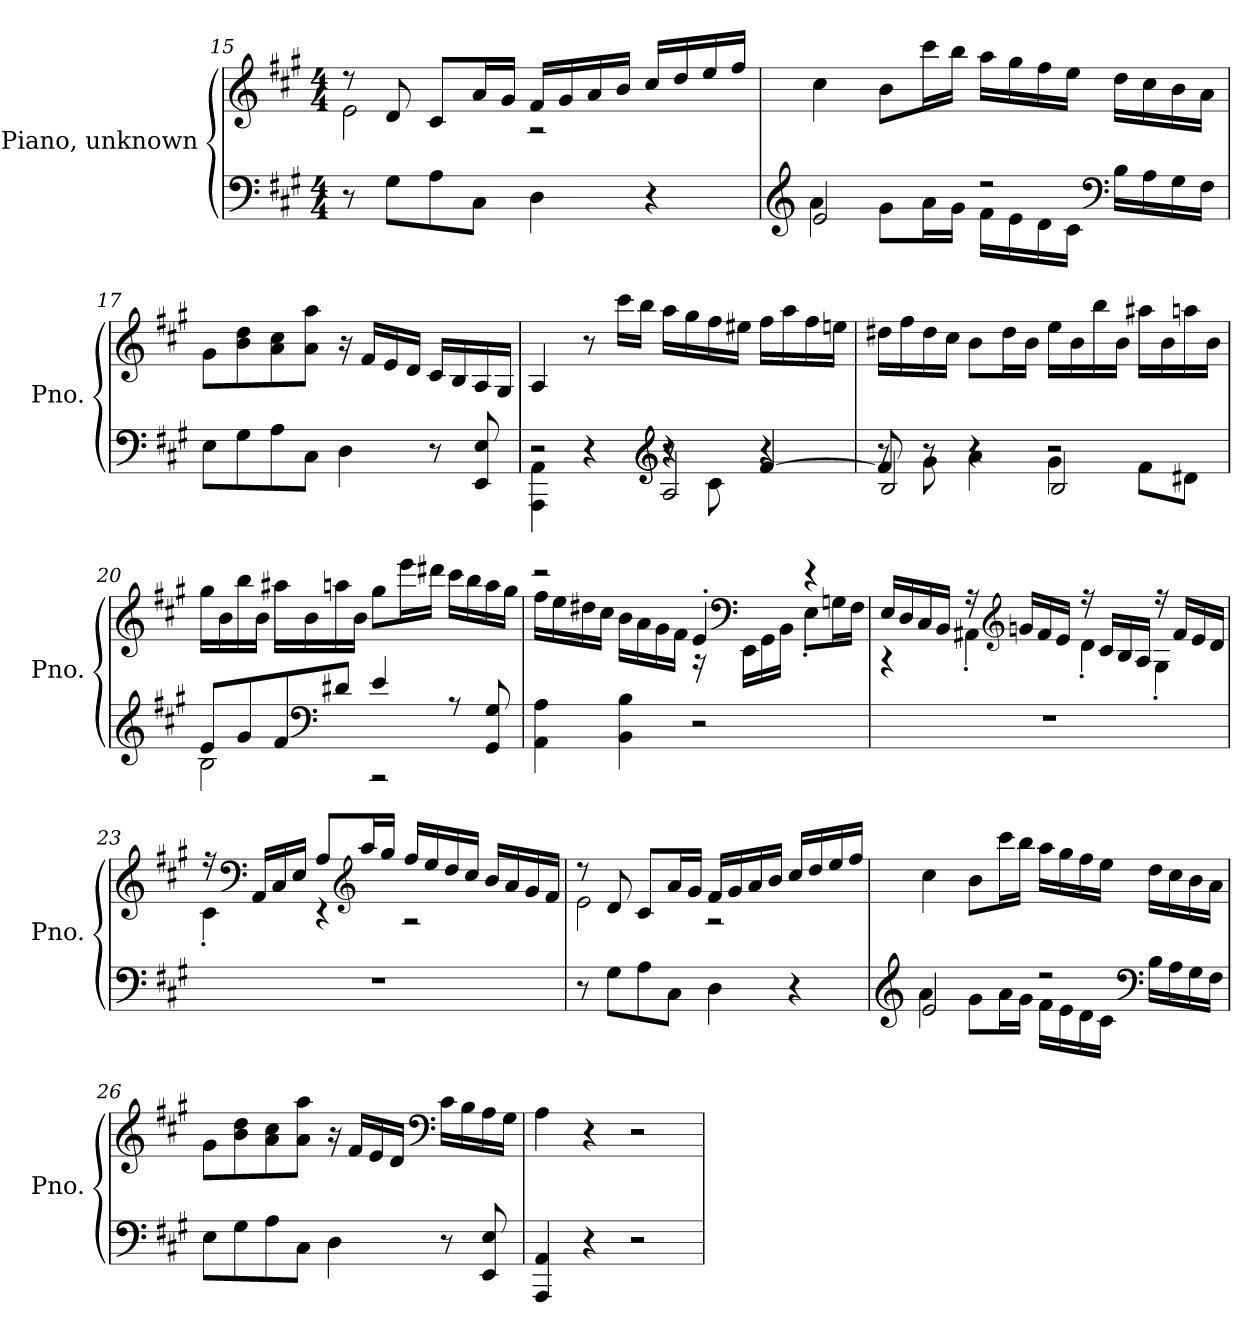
**kern	**kern
*part1	*part1
*staff2	*staff1
*I"Piano, unknown	*
*I'Pno.	*
*clefF4	*clefG2
*k[f#c#g#]	*k[f#c#g#]
*M4/4	*M4/4
=15	=15
*	*^
8r	8r	2e\
8G#\L	8d/	.
8A\	8c#/L	.
8C#\J	16a/L	.
.	16g#/JJ	.
4D\	16f#/LL	2r
.	16g#/	.
.	16a/	.
.	16b/JJ	.
4r	16cc#/LL	.
.	16dd/	.
.	16ee/	.
.	16ff#/JJ	.
*	*v	*v
!!LO:PB:g=z
=16	=16
*clefG2	*
*^	*
2e/	4a\	4cc#\
.	8g#\L	8b\L
.	16a\L	16ccc#\L
.	16g#\JJ	16bb\JJ
2r	16f#\LL	16aa\LL
.	16e\	16gg#\
.	16d\	16ff#\
.	16c#\JJ	16ee\JJ
*clefF4	*	*
.	16B\LL	16dd\LL
.	16A\	16cc#\
.	16G#\	16b\
.	16F#\JJ	16a\JJ
*v	*v	*
=17	=17
8E\L	8g#\L
8G#\	8b\ 8dd\
8A\	8a\ 8cc#\
8C#\J	8a\ 8aa\J
4D\	16r
.	16f#/LL
.	16e/
.	16d/JJ
8r	16c#/LL
.	16B/
8EE/ 8E/	16A/
.	16G#/JJ
=18	=18
*^	*
*	*^	*
2r	4AAA\ 4AA\	2r	4A/
.	4r	.	8r
.	.	.	16ccc#\LL
.	.	.	16bb\JJ
*clefG2	*	*	*
4r	8r	2A/	16aa\LL
.	.	.	16gg#\
.	8c#\	.	16ff#\
.	.	.	16ee#X\JJ
[4f#/	4r	.	16ff#\LL
.	.	.	16aa\
.	.	.	16ff#\
.	.	.	16een\JJ
!!LO:LB:g=z
=19	=19	=19	=19
8f#/]	8r	2B/	16dd#X\LL
.	.	.	16ff#\
8r	8g#\	.	16dd#\
.	.	.	16cc#\JJ
4r	4a\	.	8b\L
.	.	.	16dd#\L
.	.	.	16b\JJ
2r	4g#\	2B/	16ee\LL
.	.	.	16b\
.	.	.	16bb\
.	.	.	16b\JJ
.	8f#\L	.	16aa#X\LL
.	.	.	16b\
.	8d#X\J	.	16aan\
.	.	.	16b\JJ
*	*v	*v	*
=20	=20	=20
8e/L	2B\	16gg#\LL
.	.	16b\
8g#/	.	16bb\
.	.	16b\JJ
8f#/	.	16aa#X\LL
.	.	16b\
*clefF4	*	*
8d#X/J	.	16aan\
.	.	16b\JJ
4e/	2r	8gg#\L
.	.	16eee\L
.	.	16ddd#X\JJ
8r	.	16ccc#\LL
.	.	16bb\
8GG#/ 8G#/	.	16aa\
.	.	16gg#\JJ
*v	*v	*
!!LO:LB:g=z
=21	=21
*	*^
4AA\ 4A\	2r	16ff#\LL
.	.	16ee\
.	.	16dd#X\
.	.	16cc#\JJ
4BB\ 4B\	.	16b\LL
.	.	16a\
.	.	16g#\
.	.	16f#\JJ
2r	4e'/	16r
*	*clefF4	*
.	.	16EE\LL
.	.	16GG#\
.	.	16BB\JJ
.	4r	8E'\L
.	.	16Gn\L
.	.	16F#\JJ
=22	=22	=22
1r	16E/LL	4r
.	16D/	.
.	16C#/	.
.	16BB/JJ	.
.	16r	4AA#X'\
*	*clefG2	*
.	16gn/LL	.
.	16f#/	.
.	16e/JJ	.
.	16r	4d'\
.	16c#/LL	.
.	16B/	.
.	16A/JJ	.
.	16r	4G#'\
.	16f#/LL	.
.	16e/	.
.	16d/JJ	.
!!LO:LB:g=z	!!
=23	=23	=23
1r	16r	4c#'\
*	*clefF4	*
.	16AA/LL	.
.	16C#/	.
.	16E/JJ	.
.	8A/L	4r
*	*clefG2	*
.	16aa/L	.
.	16gg#/JJ	.
.	16ff#/LL	2r
.	16ee/	.
.	16dd/	.
.	16cc#/JJ	.
.	16b/LL	.
.	16a/	.
.	16g#/	.
.	16f#/JJ	.
=24	=24	=24
8r	8r	2e\
8G#\L	8d/	.
8A\	8c#/L	.
8C#\J	16a/L	.
.	16g#/JJ	.
4D\	16f#/LL	2r
.	16g#/	.
.	16a/	.
.	16b/JJ	.
4r	16cc#/LL	.
.	16dd/	.
.	16ee/	.
.	16ff#/JJ	.
*	*v	*v
!!LO:LB:g=z
=25	=25
*clefG2	*
*^	*
2e/	4a\	4cc#\
.	8g#\L	8b\L
.	16a\L	16ccc#\L
.	16g#\JJ	16bb\JJ
2r	16f#\LL	16aa\LL
.	16e\	16gg#\
.	16d\	16ff#\
.	16c#\JJ	16ee\JJ
*clefF4	*	*
.	16B\LL	16dd\LL
.	16A\	16cc#\
.	16G#\	16b\
.	16F#\JJ	16a\JJ
*v	*v	*
=26	=26
8E\L	8g#\L
8G#\	8b\ 8dd\
8A\	8a\ 8cc#\
8C#\J	8a\ 8aa\J
4D\	16r
.	16f#/LL
.	16e/
.	16d/JJ
*	*clefF4
8r	16c#\LL
.	16B\
8EE/ 8E/	16A\
.	16G#\JJ
=27	=27
4AAA/ 4AA/	4A\
4r	4r
2r	2r
=	=
*-	*-
